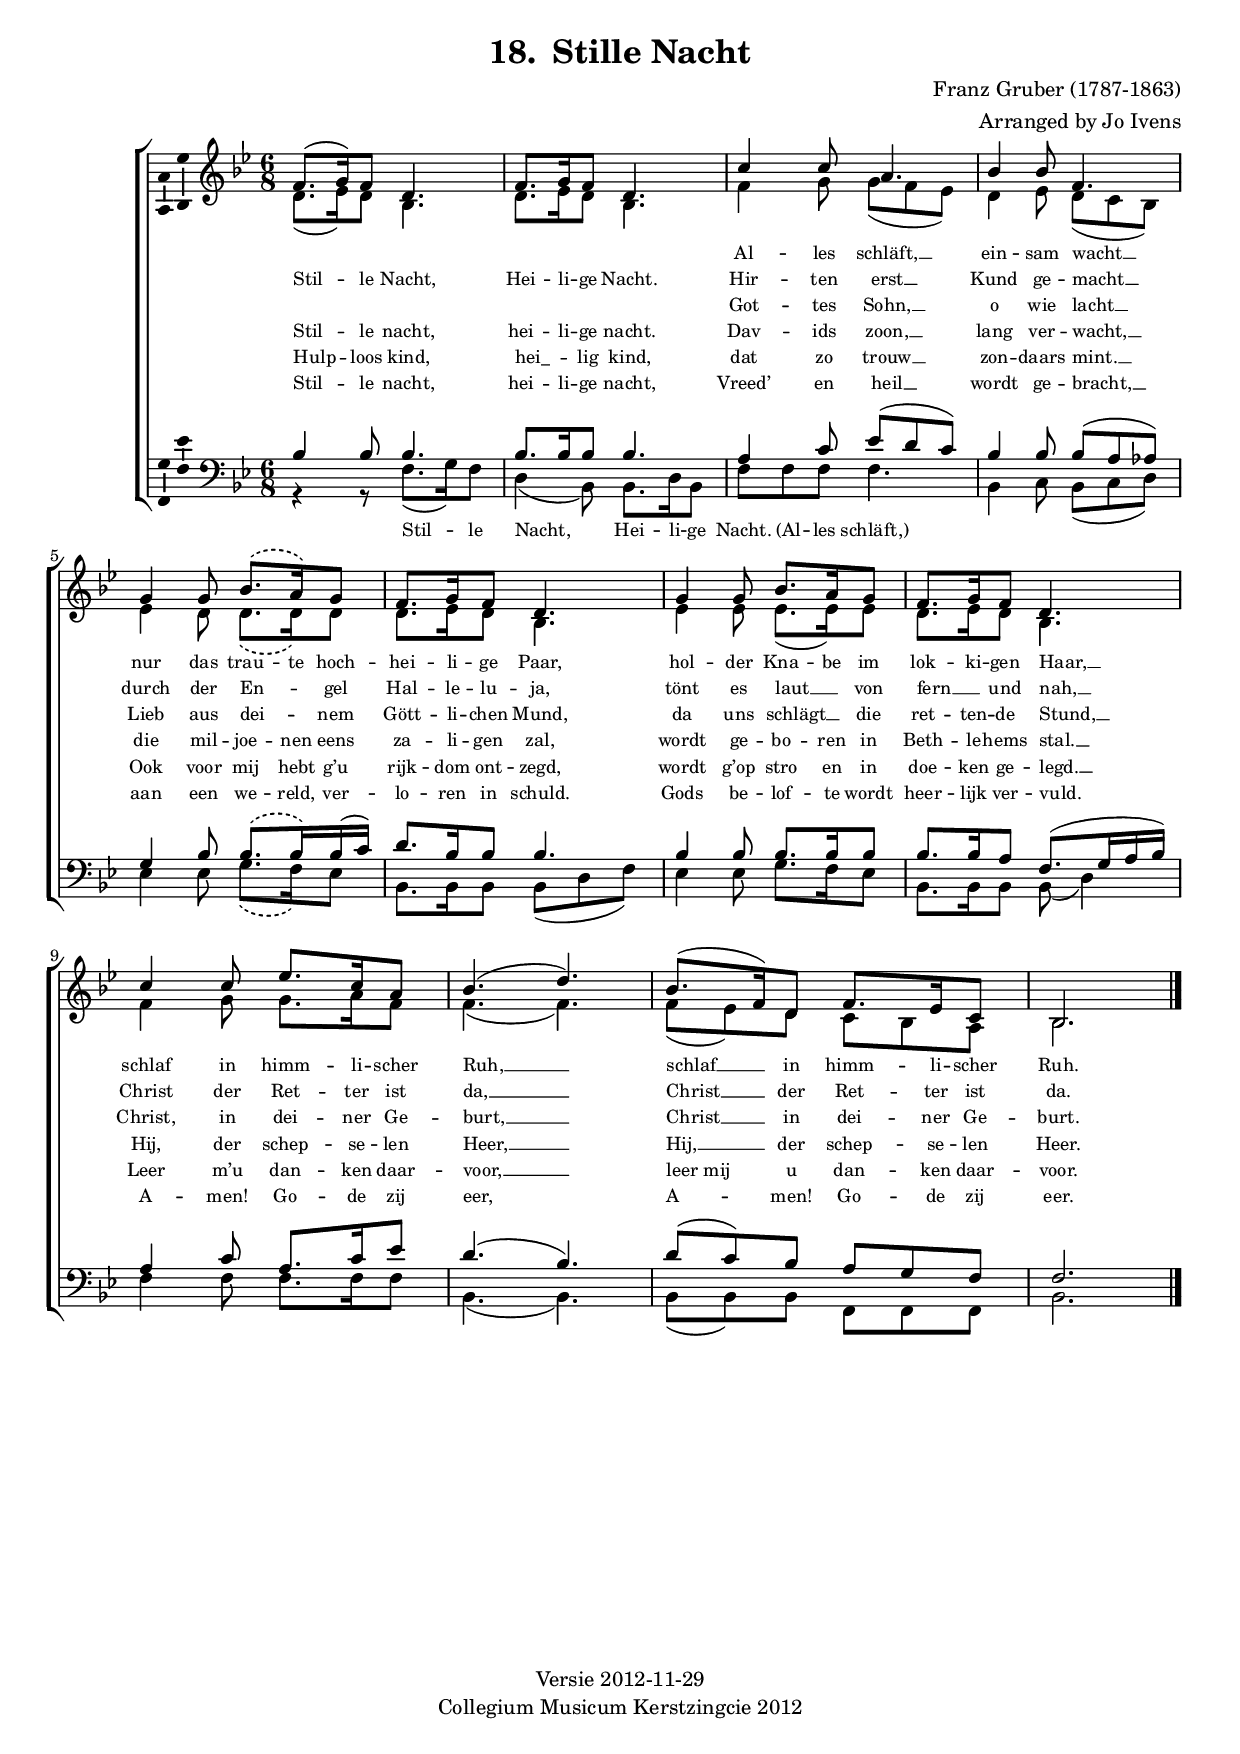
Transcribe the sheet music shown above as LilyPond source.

\version "2.12.3"
\version "2.12.3"

% Enter the notes for each voice. Normally I'd do that in \relative
% mode, but in this case I was adapting someone else's version of Stille
% Nacht.
%
% (Relative mode is basically this: instead of specifying the absolute
% octave for each note, assume that each new note is the one at most a
% fourth removed from the preceding one. If you're jumping a quint or
% more, use ' or , to adjust the note's octave upwards/downwards.)

miditempo = #(ly:make-moment 120 8)

soprano = { 
  \time 6/8 
  \key bes \major 

  f'8.( g'16) f'8 d'4. | 
  f'8. g'16 f'8 d'4. |   
  c''4 c''8 a'4. |       
  % Structurally neatest to have a system linebreak after 'einsam
  % wacht', although it makes the note spacing of the last line a bit
  % stretched.
  bes'4 bes'8 f'4. |     \break

  % Abuse phrasing slur: it doesn't affect lyrics
  \phrasingSlurDashed
  g'4 g'8 bes'8.\( a'16\) g'8 |
  f'8. g'16 f'8 d'4. |
  g'4 g'8 bes'8. a'16 g'8 |
  f'8. g'16 f'8 d'4. |

  c''4 c''8 ees''8. c''16 a'8 |
  bes'4.( d''4.) |
  bes'8.( f'16) d'8 f'8. ees'16 c'8 |
  bes2. |
  \bar "|."
}

alto = {
  \key bes \major
  d'8.( ees'16) d'8 bes4. |
  d'8. ees'16 d'8 bes4. |
  f'4 g'8 g'8( f'8 ees'8) |
  d'4 ees'8 d'8( c'8 bes8) |
          
  % Abuse phrasing slur: it doesn't affect lyrics
  \phrasingSlurDashed
  ees'4 d'8 d'8.\( d'16\) d'8 |
  d'8. ees'16 d'8 bes4. |
  ees'4 ees'8 ees'8.( ees'16) ees'8 |
  d'8. ees'16 d'8 bes4. |

  f'4 g'8 g'8. a'16 f'8 |
  f'4.( f'4.) |
  f'8( ees'8) d'8 c'8 bes8 a8 |
  bes2. |
  \bar "|."
}

% Normally, enter the dynamics (\p, \pp, \<\! etc) inside a voice
% (either all of them, or just the soprano); in this case, though, I've
% entered them separately to be able to put them on their own line
% between the staves
dynamics = {
  s8.\p s16 s2 
  s8.\pp s16 s2 
  s4\p s2 
  s4\pp s2

  s2. 
  s8. s16\> s8\! s4.
  s4 s8 s8.\< s16 s8\!
  s8 s8\> s8\! s4.

  s2. 
  s4.\< s4.\! 
  s8.\> s16 s8 s8 s8 s8\!
  s2.
}

tenor = {
  \key bes \major 
  \clef "treble_8"
  bes4 bes8 bes4. |
  bes8. bes16 bes8 bes4. |
  a4 c'8 ees'8( d'8 c'8) |
  bes4 bes8 bes8( a8 as8) |

  % Abuse phrasing slur: it doesn't affect lyrics
  \phrasingSlurDashed
  g4 bes8 bes8.\( bes16\) bes16( c'16) |
  d'8. bes16 bes8 bes4. |
  bes4 bes8 bes8. bes16 bes8 |
  bes8. bes16 a8 f8.( g16 a16 bes16) |

  a4 c'8 a8. c'16 ees'8 |
  d'4.( bes4.) |
  d'8( c'8) bes8 a8 g8 f8 |
  f2. |
  \bar "|."
}

bass = {
  \key bes \major 
  \clef bass
  r4 r8 f8.( g16) f8 |
  d4( bes,8) bes,8. d16 bes,8 |
  f8 f8 f8 f4. |
  bes,4 c8 bes,8( c8 d8) |

  % Abuse phrasing slur: it doesn't affect lyrics
  \phrasingSlurDashed
  ees4 ees8 g8.\( f16\) ees8 |
  bes,8. bes,16 bes,8 bes,8( d8 f8) |
  ees4 ees8 g8. f16 ees8 |
  bes,8. bes,16 bes,8 bes,8( d4) |

  f4 f8 f8. f16 f8 |
  bes,4. ( bes,4. ) |
  bes,8( bes,8) bes,8 f,8 f,8 f,8 |
  bes,2. |
  \bar "|."
}

% Done entering the notes.
% Enter the verses in \lyricmode. `--` to separate syllables (syllable
% line is drawn automatically iff there is space); `__` to request an
% extender line; _ to make a syllable last an extra note. (Normally a
% syllable lasts for one note, or one melismata.)

verseOne = \lyricmode {
  % Skip 7 notes
  \repeat unfold 7 { \skip 1 }
  Al -- les schläft, __
  ein -- sam 
    % 'wacht' should line up to its note with its left edge, instead of
    % with its middle.
    \once \override LyricText #'self-alignment-X = #-1
    wacht __
  nur das trau -- te hoch --
  hei -- li -- ge Paar,
  hol -- der Kna -- be im 
  lok -- ki -- gen 
    \once \override LyricText #'self-alignment-X = #-1
    Haar, __
  schlaf in himm -- li -- scher 
  Ruh, __
  schlaf __ in himm -- li -- scher
  Ruh.
}

verseTwo = \lyricmode {
  Stil -- le Nacht,
  Hei -- li -- ge Nacht.
  Hir -- ten erst __
  Kund ge -- 
    \once \override LyricText #'self-alignment-X = #-1
    macht __
  durch der En -- _ gel 
  Hal -- le -- lu -- ja,
  tönt es laut __ _ von 
  fern __ _ und 
    \once \override LyricText #'self-alignment-X = #-1
    nah, __
  Christ der Ret -- ter ist
  da, __
  Christ __ der Ret -- ter ist
  da.
}

verseThree = \lyricmode {
  % Skip 7 notes
  \repeat unfold 7 { \skip 1 }
  Got -- tes Sohn, __
  o wie 
    \once \override LyricText #'self-alignment-X = #-1
    lacht __
  Lieb aus dei -- _ nem
  Gött -- li -- chen Mund,
  da uns 
    \once \override LyricText #'X-extent = #'(1 . 6.4)
    "schlägt" __ _ die 
  ret -- ten -- de 
    \once \override LyricText #'self-alignment-X = #-1
    Stund, __
  Christ, in dei -- ner Ge -- 
  burt, __
  Christ __ in dei -- ner Ge --
  burt.
}

bold = { % italic
  \override Lyrics.LyricText #'font-series = #'bold
}


verseOneNL = \lyricmode {
  Stil -- le nacht, hei -- li -- ge nacht.
  Dav -- ids zoon, __
  lang ver -- 
    \once \override LyricText #'self-alignment-X = #-1
    wacht, __
  die mil -- joe -- nen eens 
  za -- li -- gen zal,
  wordt ge -- bo -- ren in 
  Beth -- le -- hems 
    \once \override LyricText #'self-alignment-X = #-1
    stal. __
  Hij, der schep -- se -- len 
  Heer, __
  Hij, __ der schep -- se -- len 
  Heer.
}

verseTwoNL = \lyricmode {
  Hulp -- loos kind, "hei_" -- _ lig kind,
  dat zo trouw __ 
  zon -- daars 
    \once \override LyricText #'self-alignment-X = #-1
    mint. __
  Ook voor mij hebt g’u
  rijk -- dom ont -- zegd,
  wordt g’op stro en in 
  doe -- ken ge -- 
    \once \override LyricText #'self-alignment-X = #-1
    legd. __
  Leer m’u dan -- ken daar -- 
  voor, __
  "leer mij" u dan -- ken daar -- 
  voor.
}

verseThreeNL = \lyricmode {
  Stil -- le nacht, hei -- li -- ge nacht,
  Vreed’ en heil __
  wordt ge -- 
    \once \override LyricText #'self-alignment-X = #-1
    bracht, __
  aan een we -- reld, ver -- 
  lo -- ren in schuld.
  Gods be -- lof -- te wordt 
  heer -- lijk ver --
    \once \override LyricText #'self-alignment-X = #-1
    vuld.
  A -- men! Go -- de zij eer,
  A -- men! Go -- de zij eer.
}

% The basses briefly do their own thing at the start. Let's give them
% their own line of lyrics.
verseOneBass = \lyricmode {
  Stil -- le Nacht,
  Hei -- li -- ge Nacht.
  "(Al" -- les "schläft,)"
}

verseOneBassNL = \lyricmode {
  Stil -- le nacht,
  hei -- li -- ge nacht.
  Da -- vids zoon,
}


nummer = "18. "

\header {
  title = \markup { \nummer "Stille Nacht" }
  composer = "Franz Gruber (1787-1863)"
  arranger = "Arranged by Jo Ivens"
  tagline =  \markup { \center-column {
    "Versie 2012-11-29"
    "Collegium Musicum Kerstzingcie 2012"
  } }
}

#(set-global-staff-size 18)

\score {
  \new ChoirStaff <<
    \new Staff = "Upper" <<
      \new Voice = "vSoprano" { 
        % Move sopranos' ambitus a bit to the right of the altos'.
        \override Ambitus #'X-offset = #2.0
        % voiceOne has its note stems pointing upwards
        \voiceOne \soprano 
      }
      \new Voice = "vAlto" { \voiceTwo \alto }
    >>

    \new Lyrics \lyricsto "vSoprano" { \verseOne }
    \new Lyrics \lyricsto "vSoprano" { \verseTwo }
    \new Lyrics \lyricsto "vSoprano" { \verseThree }
    \new Dynamics { \dynamics }
    \new Lyrics \lyricsto "vSoprano" { \verseOneNL }
    \new Lyrics \lyricsto "vSoprano" { \verseTwoNL }
    \new Lyrics \lyricsto "vSoprano" { \verseThreeNL }

    \new Staff = "lower" <<
      \new Voice = "vTenor" { 
        \override Ambitus #'X-offset = #2.0
        \voiceOne \tenor 
    }
      \new Voice = "vBass" { \voiceTwo \bass }
    >>
      \new Lyrics \lyricsto "vBass" { \verseOneBass }
  >>

  \layout { 
    \context { \Voice
      \consists "Ambitus_engraver"
    }
    \context { \Staff 
      % place dynamics closer to staff
      \override VerticalAxisGroup #'minimum-Y-extent = #'(-2 . 2)
    }
    \context {
      \Lyrics
      % relative change to font: one size smaller
      \override LyricText #'font-size = #-1
    }
    \context { \Lyrics 
      % place lyrics closer to staff
      \override VerticalAxisGroup #'Y-extent = #'(-0.1 . 0.1)
      \override VerticalAxisGroup #'minimum-Y-extent = #'(0 . 0)
    }
    \context {
      \ChoirStaff
      \accepts Dynamics
    }
    % define Dynamics context
    \context {
      \type "Engraver_group"
      \name Dynamics
      \alias Voice
      \consists "Output_property_engraver"
      \consists "Piano_pedal_engraver"
      \consists "Script_engraver"
      \consists "New_dynamic_engraver"
      \consists "Dynamic_align_engraver"
      \consists "Text_engraver"
      \consists "Skip_event_swallow_translator"
      \consists "Axis_group_engraver"

      pedalSustainStrings = #'("Ped." "*Ped." "*")
      pedalUnaCordaStrings = #'("una corda" "" "tre corde")
      \override DynamicLineSpanner #'Y-offset = #0
      \override TextScript #'font-size = #2
      \override TextScript #'font-shape = #'italic
      \override VerticalAxisGroup #'minimum-Y-extent = #'(-1 . 1)
    }
    % modify PianoStaff context to accept Dynamics context
  }
}
